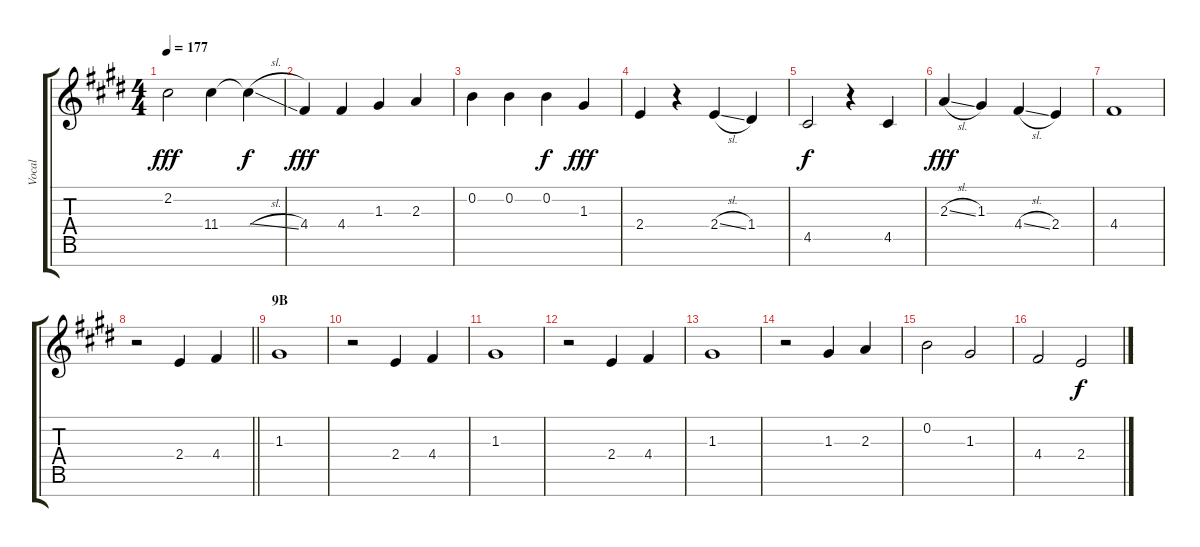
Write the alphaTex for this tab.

\track ("Vocal" "Vocal") {instrument voiceoohs}
\staff {score tabs}
\tuning (E5 B4 G4 D4 A3 E3 B2) {hide}
\ts (4 4)
\tempo 177
\clef g2
\ks e
2.2.2{dy fff} 11.4.4 11.4{sl t}.4{dy f} |
4.4.4{dy fff} 4.4.4 1.3.4 2.3.4 |
0.2.4 0.2.4 0.2.4{dy f} 1.3.4{dy fff} |
2.4.4 r.4 2.4{sl}.4 1.4.4 |
4.5.2{dy f} r.4 4.5.4 |
2.3{sl}.4{dy fff} 1.3.4 4.4{sl}.4 2.4.4 |
4.4.1 |
\barLineRight lightlight
r.2 2.4.4 4.4.4 |
\section ("" "9B")
1.3.1 |
r.2 2.4.4 4.4.4 |
1.3.1 |
r.2 2.4.4 4.4.4 |
1.3.1 |
r.2 1.3.4 2.3.4 |
0.2.2 1.3.2 |
4.4.2 2.4.2{dy f}
